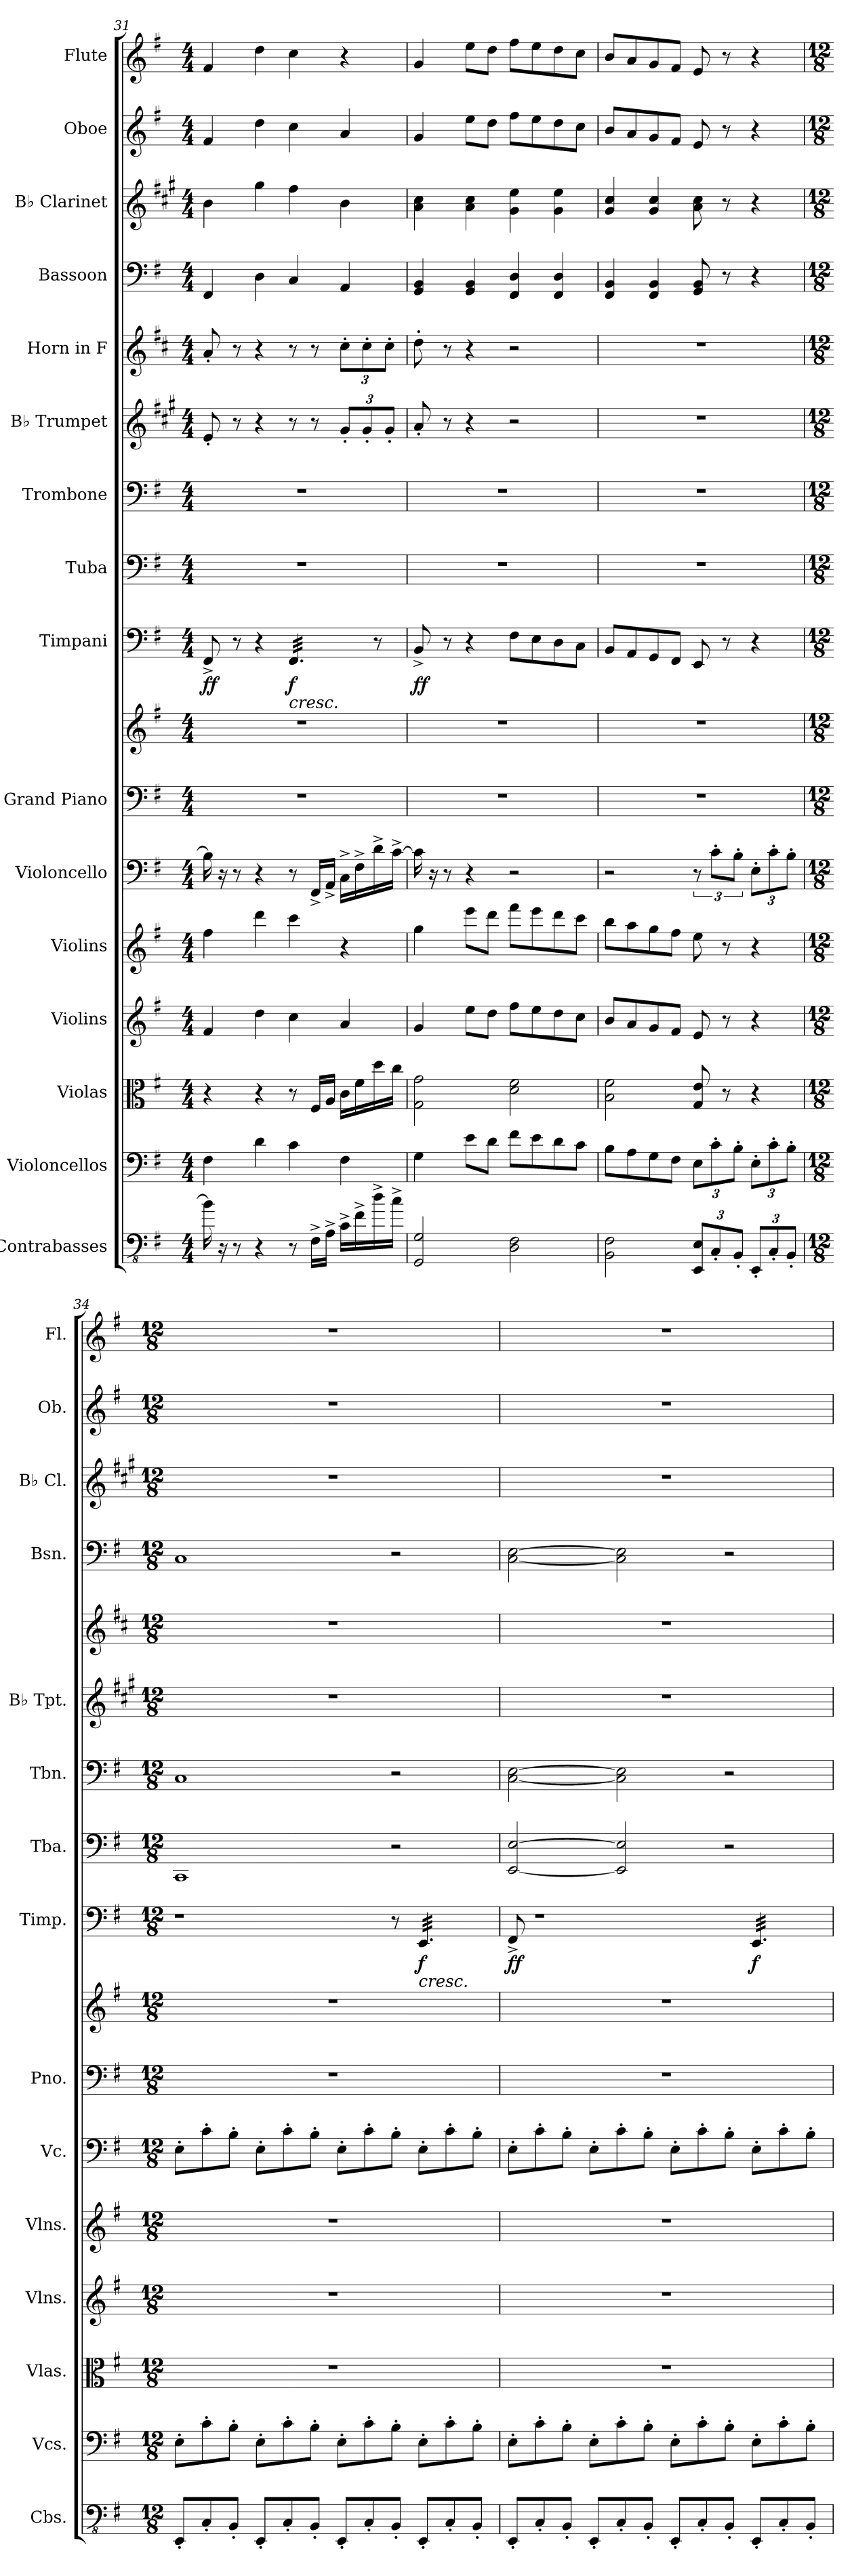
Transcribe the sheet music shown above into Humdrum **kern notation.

**kern	**kern	**kern	**kern	**kern	**kern	**kern	**kern	**kern	**dynam	**kern	**kern	**kern	**kern	**kern	**kern	**kern	**kern
*part16	*part15	*part14	*part13	*part12	*part11	*part10	*part10	*part9	*part9	*part8	*part7	*part6	*part5	*part4	*part3	*part2	*part1
*staff17	*staff16	*staff15	*staff14	*staff13	*staff12	*staff11	*staff10	*staff9	*staff9	*staff8	*staff7	*staff6	*staff5	*staff4	*staff3	*staff2	*staff1
*I"Contrabasses	*I"Violoncellos	*I"Violas	*I"Violins	*I"Violins	*I"Violoncello	*I"Grand Piano	*	*I"Timpani	*	*I"Tuba	*I"Trombone	*I"B♭ Trumpet	*I"Horn in F	*I"Bassoon	*I"B♭ Clarinet	*I"Oboe	*I"Flute
*I'Cbs.	*I'Vcs.	*I'Vlas.	*I'Vlns.	*I'Vlns.	*I'Vc.	*I'Pno.	*	*I'Timp.	*	*I'Tba.	*I'Tbn.	*I'B♭ Tpt.	*	*I'Bsn.	*I'B♭ Cl.	*I'Ob.	*I'Fl.
*clefFv4	*clefF4	*clefC3	*clefG2	*clefG2	*clefF4	*clefF4	*clefG2	*clefF4	*	*clefF4	*clefF4	*clefG2	*clefG2	*clefF4	*clefG2	*clefG2	*clefG2
*	*	*	*	*	*	*	*	*	*	*	*	*ITrd1c2	*ITrd4c7	*	*ITrd1c2	*	*
*k[f#]	*k[f#]	*k[f#]	*k[f#]	*k[f#]	*k[f#]	*k[f#]	*k[f#]	*k[f#]	*	*k[f#]	*k[f#]	*k[f#]	*k[f#]	*k[f#]	*k[f#]	*k[f#]	*k[f#]
*M4/4	*M4/4	*M4/4	*M4/4	*M4/4	*M4/4	*M4/4	*M4/4	*M4/4	*	*M4/4	*M4/4	*M4/4	*M4/4	*M4/4	*M4/4	*M4/4	*M4/4
=31	=31	=31	=31	=31	=31	=31	=31	=31	=31	=31	=31	=31	=31	=31	=31	=31	=31
!	!	!	!	!	!	!	!	!	!LO:DY:b	!	!	!	!	!	!	!	!
16B\]	4F#\	4r	4f#/	4ff#\	16B\]	1r	1r	8FF#^/	ff	1r	1r	8d'/	8d'/	4FF#/	4a\	4f#/	4f#/
16r	.	.	.	.	16r	.	.	.	.	.	.	.	.	.	.	.	.
8r	.	.	.	.	8r	.	.	8r	.	.	.	8r	8r	.	.	.	.
4r	4d\	4r	4dd\	4ddd\	4r	.	.	4r	.	.	.	4r	4r	4D\	4ff#\	4dd\	4dd\
!	!	!	!	!	!	!	!	!	!LO:HP:b	!	!	!	!	!	!	!	!
!	!	!	!	!	!	!	!	!	!LO:DY:n=1:b	!	!	!	!	!	!	!	!
*	*	*	*	*	*	*	*	*tremolo	*	*	*	*	*	*	*	*	*
8r	4c\	8r	4cc\	4ccc\	8r	.	.	32FF#/LLL	< f	.	.	8r	8r	4C/	4ee\	4cc\	4cc\
.	.	.	.	.	.	.	.	32FF#/	.	.	.	.	.	.	.	.	.
.	.	.	.	.	.	.	.	32FF#/	.	.	.	.	.	.	.	.	.
.	.	.	.	.	.	.	.	32FF#/	.	.	.	.	.	.	.	.	.
16FF#^\LL	.	16F#/LL	.	.	16FF#^/LL	.	.	32FF#/	.	.	.	8r	8r	.	.	.	.
.	.	.	.	.	.	.	.	32FF#/	.	.	.	.	.	.	.	.	.
16AA^\JJ	.	16A/JJ	.	.	16AA^/JJ	.	.	32FF#/	.	.	.	.	.	.	.	.	.
.	.	.	.	.	.	.	.	32FF#/	.	.	.	.	.	.	.	.	.
*	*	*	*	*	*	*	*	*	*	*	*	*Xbrackettup	*Xbrackettup	*	*	*	*
16C^\LL	4F#\	16c\LL	4a/	4r	16C^\LL	.	.	32FF#/	.	.	.	12f#'/L	12f#'\L	4AA/	4a\	4a/	4r
.	.	.	.	.	.	.	.	32FF#/	.	.	.	.	.	.	.	.	.
16F#^\	.	16f#\	.	.	16F#^\	.	.	32FF#/	.	.	.	.	.	.	.	.	.
.	.	.	.	.	.	.	.	.	.	.	.	12f#'/	12f#'\	.	.	.	.
.	.	.	.	.	.	.	.	32FF#/JJJ	.	.	.	.	.	.	.	.	.
*	*	*	*	*	*	*	*	*Xtremolo	*	*	*	*	*	*	*	*	*
16d^\	.	16dd\	.	.	16d^\	.	.	8r	.	.	.	.	.	.	.	.	.
.	.	.	.	.	.	.	.	.	.	.	.	12f#'/J	12f#'\J	.	.	.	.
16c^\JJ	.	16cc\JJ	.	.	[16c^\JJ	.	.	.	.	.	.	.	.	.	.	.	.
!!LO:PB:g=z
=32	=32	=32	=32	=32	=32	=32	=32	=32	=32	=32	=32	=32	=32	=32	=32	=32	=32
!	!	!	!	!	!	!	!	!	!LO:DY:b	!	!	!	!	!	!	!	!
2GGG/ 2GG/	4G\	2G\ 2g\	4g/	4gg\	16c\]	1r	1r	8BB^/	ff	1r	1r	8g'/	8g'\	4GG/ 4BB/	4g\ 4b\	4g/	4g/
.	.	.	.	.	16r	.	.	.	.	.	.	.	.	.	.	.	.
.	.	.	.	.	8r	.	.	8r	[	.	.	8r	8r	.	.	.	.
.	8e\L	.	8ee\L	8eee\L	4r	.	.	4r	.	.	.	4r	4r	4GG/ 4BB/	4g\ 4b\	8ee\L	8ee\L
.	8d\J	.	8dd\J	8ddd\J	.	.	.	.	.	.	.	.	.	.	.	8dd\J	8dd\J
2DD\ 2FF#\	8f#\L	2d\ 2f#\	8ff#\L	8fff#\L	2r	.	.	8F#\L	.	.	.	2r	2r	4FF#/ 4D/	4f#\ 4dd\	8ff#\L	8ff#\L
.	8e\	.	8ee\	8eee\	.	.	.	8E\	.	.	.	.	.	.	.	8ee\	8ee\
.	8d\	.	8dd\	8ddd\	.	.	.	8D\	.	.	.	.	.	4FF#/ 4D/	4f#\ 4dd\	8dd\	8dd\
.	8c\J	.	8cc\J	8ccc\J	.	.	.	8C\J	.	.	.	.	.	.	.	8cc\J	8cc\J
=33	=33	=33	=33	=33	=33	=33	=33	=33	=33	=33	=33	=33	=33	=33	=33	=33	=33
2BBB\ 2FF#\	8B\L	2B\ 2f#\	8b/L	8bb\L	2r	1r	1r	8BB/L	.	1r	1r	1r	1r	4FF#/ 4BB/	4f#/ 4b/	8b/L	8b/L
.	8A\	.	8a/	8aa\	.	.	.	8AA/	.	.	.	.	.	.	.	8a/	8a/
.	8G\	.	8g/	8gg\	.	.	.	8GG/	.	.	.	.	.	4FF#/ 4BB/	4f#/ 4b/	8g/	8g/
.	8F#\J	.	8f#/J	8ff#\J	.	.	.	8FF#/J	.	.	.	.	.	.	.	8f#/J	8f#/J
*Xbrackettup	*Xbrackettup	*	*	*	*	*	*	*	*	*	*	*	*	*	*	*	*
12EEE/ 12EE/L	12E\L	8G/ 8e/	8e/	8ee\	12r	.	.	8EE/	.	.	.	.	.	8GG/ 8BB/	8g\ 8b\	8e/	8e/
12CC'/	12c'\	.	.	.	12c'\L	.	.	.	.	.	.	.	.	.	.	.	.
.	.	8r	8r	8r	.	.	.	8r	.	.	.	.	.	8r	8r	8r	8r
12BBB'/J	12B'\J	.	.	.	12B'\J	.	.	.	.	.	.	.	.	.	.	.	.
*	*	*	*	*	*Xbrackettup	*	*	*	*	*	*	*	*	*	*	*	*
12EEE'/L	12E'\L	4r	4r	4r	12E'\L	.	.	4r	.	.	.	.	.	4r	4r	4r	4r
12CC'/	12c'\	.	.	.	12c'\	.	.	.	.	.	.	.	.	.	.	.	.
12BBB'/J	12B'\J	.	.	.	12B'\J	.	.	.	.	.	.	.	.	.	.	.	.
=34	=34	=34	=34	=34	=34	=34	=34	=34	=34	=34	=34	=34	=34	=34	=34	=34	=34
*M12/8	*M12/8	*M12/8	*M12/8	*M12/8	*M12/8	*M12/8	*M12/8	*M12/8	*	*M12/8	*M12/8	*M12/8	*M12/8	*M12/8	*M12/8	*M12/8	*M12/8
*	*	*	*	*	*	*	*	*	*	*	*	*	*	*	*	*	*MM147
8EEE'/L	8E'\L	1.r	1.r	1.r	8E'\L	1.r	1.r	1r	.	1CC	1C	1.r	1.r	1C	1.r	1.r	1.r
8CC'/	8c'\	.	.	.	8c'\	.	.	.	.	.	.	.	.	.	.	.	.
8BBB'/J	8B'\J	.	.	.	8B'\J	.	.	.	.	.	.	.	.	.	.	.	.
8EEE'/L	8E'\L	.	.	.	8E'\L	.	.	.	.	.	.	.	.	.	.	.	.
8CC'/	8c'\	.	.	.	8c'\	.	.	.	.	.	.	.	.	.	.	.	.
8BBB'/J	8B'\J	.	.	.	8B'\J	.	.	.	.	.	.	.	.	.	.	.	.
8EEE'/L	8E'\L	.	.	.	8E'\L	.	.	.	.	.	.	.	.	.	.	.	.
8CC'/	8c'\	.	.	.	8c'\	.	.	.	.	.	.	.	.	.	.	.	.
8BBB'/J	8B'\J	.	.	.	8B'\J	.	.	8r	.	2r	2r	.	.	2r	.	.	.
!	!	!	!	!	!	!	!	!	!LO:HP:b	!	!	!	!	!	!	!	!
!	!	!	!	!	!	!	!	!	!LO:DY:n=1:b	!	!	!	!	!	!	!	!
*	*	*	*	*	*	*	*	*tremolo	*	*	*	*	*	*	*	*	*
8EEE'/L	8E'\L	.	.	.	8E'\L	.	.	32EE/LLL	< f	.	.	.	.	.	.	.	.
.	.	.	.	.	.	.	.	32EE/	.	.	.	.	.	.	.	.	.
.	.	.	.	.	.	.	.	32EE/	.	.	.	.	.	.	.	.	.
.	.	.	.	.	.	.	.	32EE/	.	.	.	.	.	.	.	.	.
8CC'/	8c'\	.	.	.	8c'\	.	.	32EE/	.	.	.	.	.	.	.	.	.
.	.	.	.	.	.	.	.	32EE/	.	.	.	.	.	.	.	.	.
.	.	.	.	.	.	.	.	32EE/	.	.	.	.	.	.	.	.	.
.	.	.	.	.	.	.	.	32EE/	.	.	.	.	.	.	.	.	.
8BBB'/J	8B'\J	.	.	.	8B'\J	.	.	32EE/	.	.	.	.	.	.	.	.	.
.	.	.	.	.	.	.	.	32EE/	.	.	.	.	.	.	.	.	.
.	.	.	.	.	.	.	.	32EE/	.	.	.	.	.	.	.	.	.
.	.	.	.	.	.	.	.	32EE/JJJ	.	.	.	.	.	.	.	.	.
*	*	*	*	*	*	*	*	*Xtremolo	*	*	*	*	*	*	*	*	*
!!LO:PB:g=z
=35	=35	=35	=35	=35	=35	=35	=35	=35	=35	=35	=35	=35	=35	=35	=35	=35	=35
!	!	!	!	!	!	!	!	!	!LO:DY:b	!	!	!	!	!	!	!	!
8EEE'/L	8E'\L	1.r	1.r	1.r	8E'\L	1.r	1.r	8FF#^/	ff	[2EE/ [2E/	[2C\ [2E\	1.r	1.r	[2C\ [2E\	1.r	1.r	1.r
8CC'/	8c'\	.	.	.	8c'\	.	.	1r	[	.	.	.	.	.	.	.	.
8BBB'/J	8B'\J	.	.	.	8B'\J	.	.	.	.	.	.	.	.	.	.	.	.
8EEE'/L	8E'\L	.	.	.	8E'\L	.	.	.	.	.	.	.	.	.	.	.	.
8CC'/	8c'\	.	.	.	8c'\	.	.	.	.	2EE/] 2E/]	2C\] 2E\]	.	.	2C\] 2E\]	.	.	.
8BBB'/J	8B'\J	.	.	.	8B'\J	.	.	.	.	.	.	.	.	.	.	.	.
8EEE'/L	8E'\L	.	.	.	8E'\L	.	.	.	.	.	.	.	.	.	.	.	.
8CC'/	8c'\	.	.	.	8c'\	.	.	.	.	.	.	.	.	.	.	.	.
8BBB'/J	8B'\J	.	.	.	8B'\J	.	.	.	.	2r	2r	.	.	2r	.	.	.
!	!	!	!	!	!	!	!	!	!LO:DY:b	!	!	!	!	!	!	!	!
*	*	*	*	*	*	*	*	*tremolo	*	*	*	*	*	*	*	*	*
8EEE'/L	8E'\L	.	.	.	8E'\L	.	.	32EE/LLL	f	.	.	.	.	.	.	.	.
.	.	.	.	.	.	.	.	32EE/	.	.	.	.	.	.	.	.	.
.	.	.	.	.	.	.	.	32EE/	.	.	.	.	.	.	.	.	.
.	.	.	.	.	.	.	.	32EE/	.	.	.	.	.	.	.	.	.
8CC'/	8c'\	.	.	.	8c'\	.	.	32EE/	.	.	.	.	.	.	.	.	.
.	.	.	.	.	.	.	.	32EE/	.	.	.	.	.	.	.	.	.
.	.	.	.	.	.	.	.	32EE/	.	.	.	.	.	.	.	.	.
.	.	.	.	.	.	.	.	32EE/	.	.	.	.	.	.	.	.	.
8BBB'/J	8B'\J	.	.	.	8B'\J	.	.	32EE/	.	.	.	.	.	.	.	.	.
.	.	.	.	.	.	.	.	32EE/	.	.	.	.	.	.	.	.	.
.	.	.	.	.	.	.	.	32EE/	.	.	.	.	.	.	.	.	.
.	.	.	.	.	.	.	.	32EE/JJJ	.	.	.	.	.	.	.	.	.
*	*	*	*	*	*	*	*	*Xtremolo	*	*	*	*	*	*	*	*	*
=	=	=	=	=	=	=	=	=	=	=	=	=	=	=	=	=	=
*-	*-	*-	*-	*-	*-	*-	*-	*-	*-	*-	*-	*-	*-	*-	*-	*-	*-
